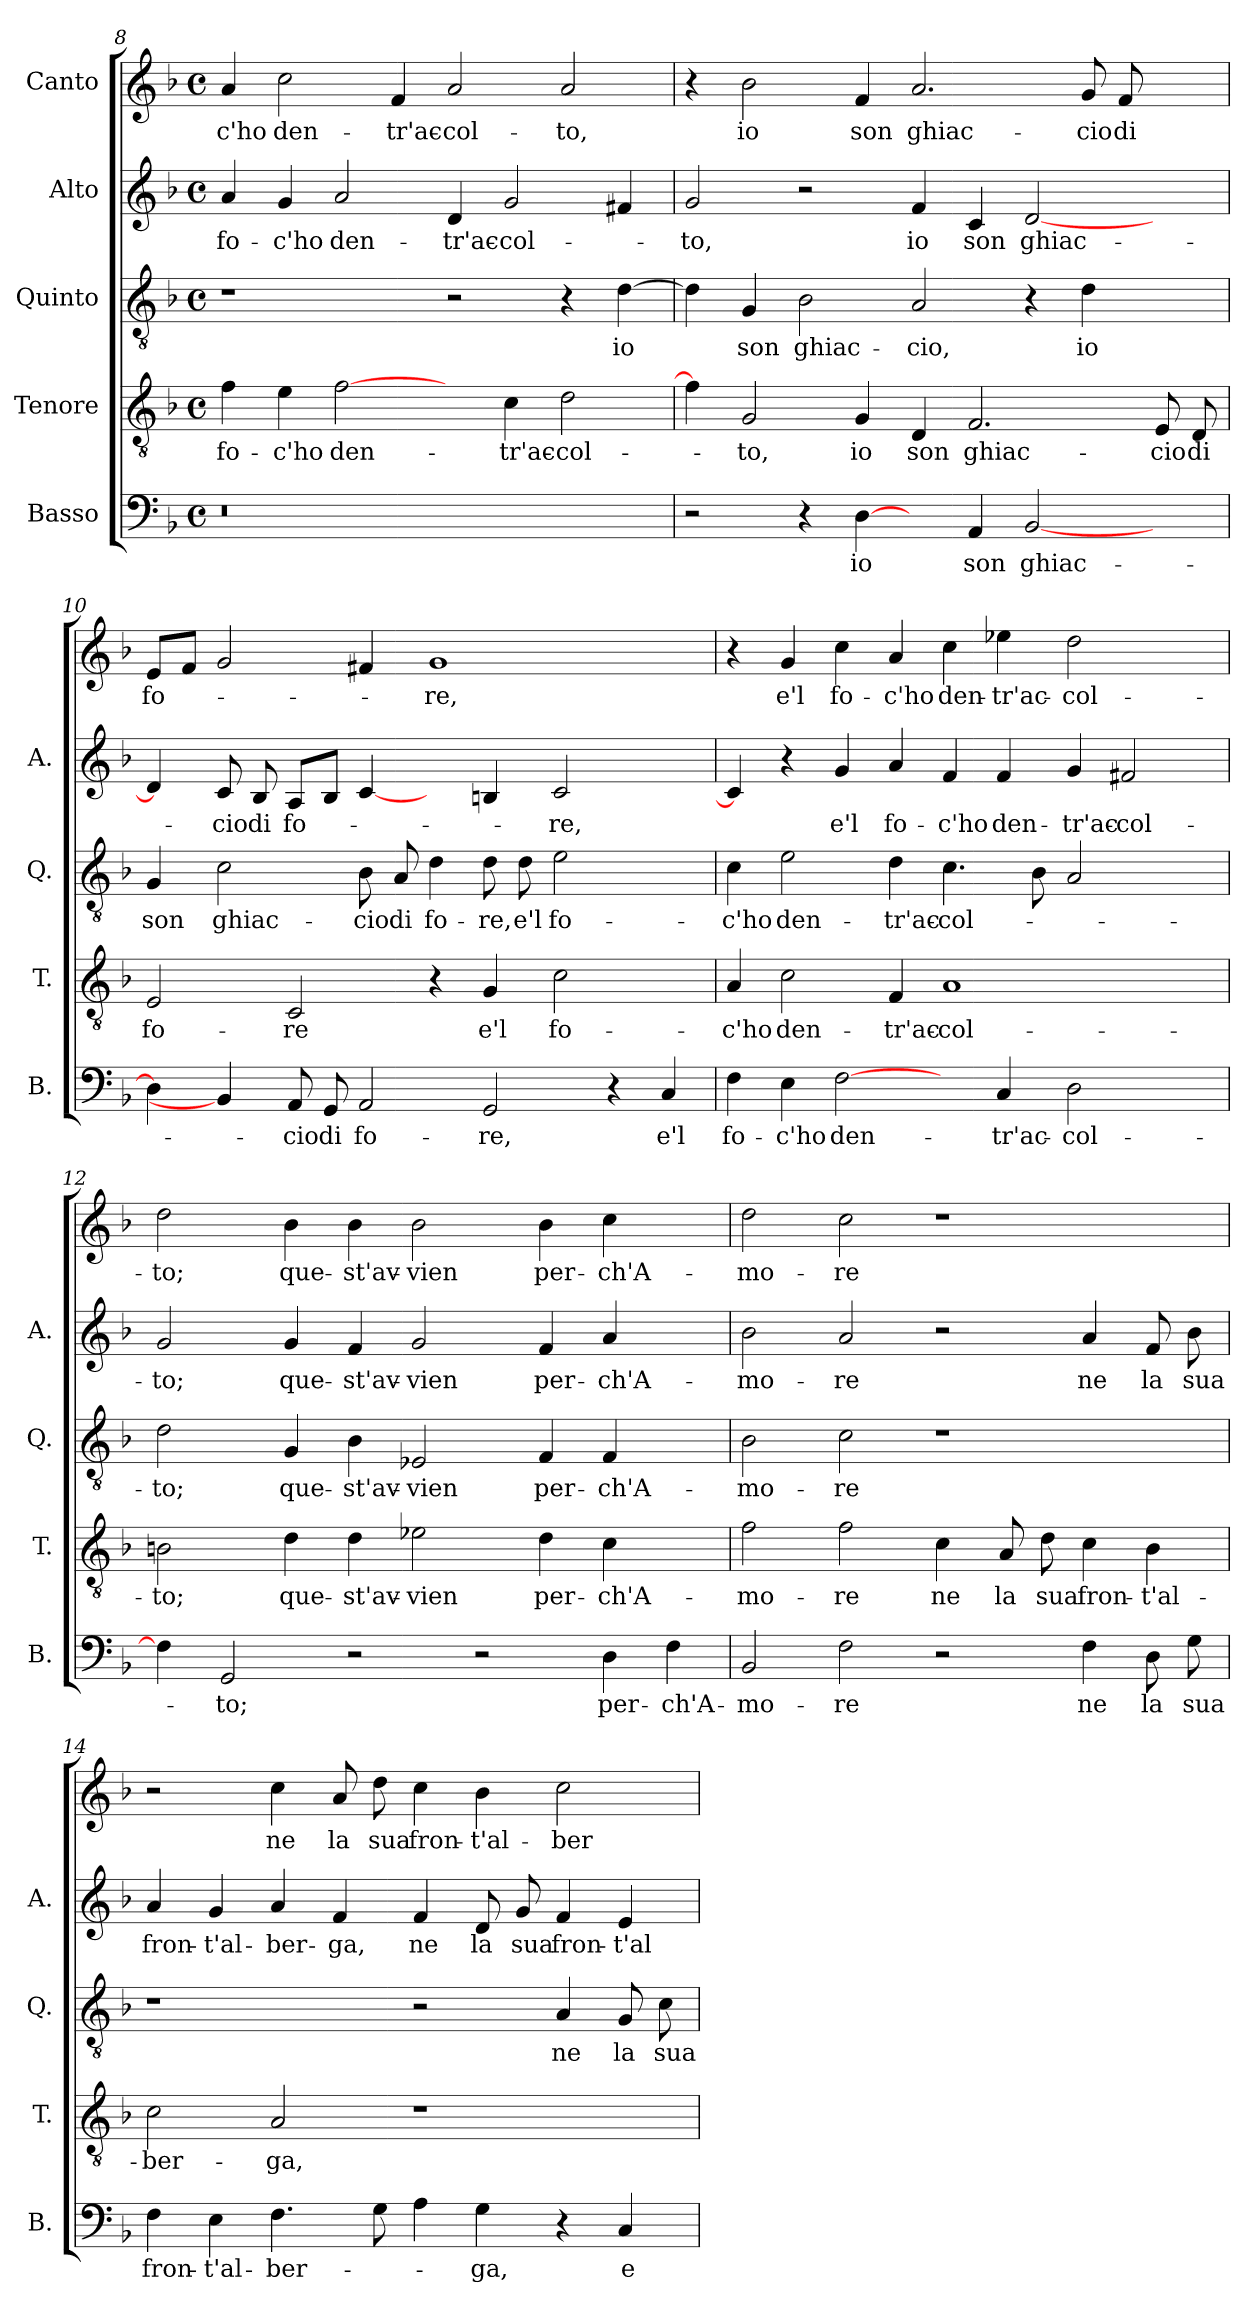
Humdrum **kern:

**kern	**text	**kern	**text	**kern	**text	**kern	**text	**kern	**text
*part5	*part5	*part4	*part4	*part3	*part3	*part2	*part2	*part1	*part1
*staff5	*staff5	*staff4	*staff4	*staff3	*staff3	*staff2	*staff2	*staff1	*staff1
*I"Basso	*	*I"Tenore	*	*I"Quinto	*	*I"Alto	*	*I"Canto	*
*I'B.	*	*I'T.	*	*I'Q.	*	*I'A.	*	*	*
*clefF4	*	*clefGv2	*	*clefGv2	*	*clefG2	*	*clefG2	*
*k[b-]	*	*k[b-]	*	*k[b-]	*	*k[b-]	*	*k[b-]	*
*F:	*	*F:	*	*F:	*	*F:	*	*F:	*
*M4/4	*	*M4/4	*	*M4/4	*	*M4/4	*	*M4/4	*
*met(c)	*	*met(c)	*	*met(c)	*	*met(c)	*	*met(c)	*
=8	=8	=8	=8	=8	=8	=8	=8	=8	=8
!LO:N:vis=0	!	!	!	!	!	!	!	!	!
1r	.	4f\	fo-	1r	.	4a/	fo-	4a/	-c'ho
.	.	4e\	-c'ho	.	.	4g/	-c'ho	2cc\	den-
.	.	[2f\	den-	.	.	2a/	den-	.	.
.	.	.	.	.	.	.	.	4f/	-tr'ac-
1ryy	.	4ryy	.	2r	.	4d/	-tr'ac-	2a/	-col-
.	.	4c\	-tr'ac-	.	.	2g/	-col-	.	.
.	.	2d\	-col-	4r	.	.	.	2a/	-to,
.	.	.	.	[4d\	io	4f#X/	.	.	.
=9	=9	=9	=9	=9	=9	=9	=9	=9	=9
2r	.	4f\]	.	4d\]	.	2g/	-to,	4r	.
.	.	2G/	-to,	4G/	son	.	.	2b-\	io
4r	.	.	.	2B-\	ghiac-	2r	.	.	.
[4D\	io	4G/	io	.	.	.	.	4f/	son
4ryy	.	4D/	son	2A/	-cio,	4f/	io	2.a/	ghiac-
4AA/	son	2.F/	ghiac-	.	.	4c/	son	.	.
[2BB-/	ghiac-	.	.	4r	.	[2d/	ghiac-	.	.
.	.	.	.	4d\	io	.	.	8g/	-cio
.	.	.	.	.	.	.	.	8f/	di
4ryy	.	8E/	-cio	4ryy	.	4ryy	.	4ryy	.
.	.	8D/	di	.	.	.	.	.	.
=10	=10	=10	=10	=10	=10	=10	=10	=10	=10
4D\]	.	2E/	fo-	4G/	son	4d/]	.	8e/L	fo-
.	.	.	.	.	.	.	.	8f/J	.
4BB-/]	.	.	.	2c\	ghiac-	8c/	-cio	2g/	.
.	.	.	.	.	.	8B-/	di	.	.
8AA/	-cio	2C/	-re	.	.	8A/L	fo-	.	.
8GG/	di	.	.	.	.	8B-/J	.	.	.
2AA/	fo-	.	.	8B-\	-cio	[4c/	.	4f#X/	.
.	.	.	.	8A/	di	.	.	.	.
.	.	4r	.	4d\	fo-	4ryy	.	1g/	-re,
2GG/	-re,	4G/	e'l	8d\	-re,	4Bn/	.	.	.
.	.	.	.	8d\	e'l	.	.	.	.
.	.	2c\	fo-	2e\	fo-	2c/	-re,	.	.
4r	.	.	.	.	.	.	.	.	.
4C/	e'l	4ryy	.	4ryy	.	4ryy	.	4ryy	.
=11	=11	=11	=11	=11	=11	=11	=11	=11	=11
4F\	fo-	4A/	-c'ho	4c\	-c'ho	4c/]	.	4r	.
4E\	-c'ho	2c\	den-	2e\	den-	4r	.	4g/	e'l
[2F\	den-	.	.	.	.	4g/	e'l	4cc\	fo-
.	.	4F/	-tr'ac-	4d\	-tr'ac-	4a/	fo-	4a/	-c'ho
4ryy	.	1A/	-col-	4.c\	-col-	4f/	-c'ho	4cc\	den-
4C/	-tr'ac-	.	.	.	.	4f/	den-	4ee-X\	-tr'ac-
.	.	.	.	8B-\	.	.	.	.	.
2D\	-col-	.	.	2A/	.	4g/	-tr'ac-	2dd\	-col-
.	.	.	.	.	.	2f#X/	-col-	.	.
4ryy	.	4ryy	.	4ryy	.	.	.	4ryy	.
=12	=12	=12	=12	=12	=12	=12	=12	=12	=12
4F\]	.	2Bn\	-to;	2d\	-to;	2g/	-to;	2dd\	-to;
2GG/	-to;	.	.	.	.	.	.	.	.
.	.	4d\	que-	4G/	que-	4g/	que-	4b-\	que-
2r	.	4d\	-st'av-	4B-\	-st'av-	4f/	-st'av-	4b-\	-st'av-
.	.	2e-X\	-vien	2E-X/	-vien	2g/	-vien	2b-\	-vien
2r	.	.	.	.	.	.	.	.	.
.	.	4d\	per-	4F/	per-	4f/	per-	4b-\	per-
4D\	per-	4c\	-ch'A-	4F/	-ch'A-	4a/	-ch'A-	4cc\	-ch'A-
4F\	-ch'A-	4ryy	.	4ryy	.	4ryy	.	4ryy	.
=13	=13	=13	=13	=13	=13	=13	=13	=13	=13
2BB-/	-mo-	2f\	-mo-	2B-\	-mo-	2b-\	-mo-	2dd\	-mo-
2F\	-re	2f\	-re	2c\	-re	2a/	-re	2cc\	-re
2r	.	4c\	ne	1r	.	2r	.	1r	.
.	.	8A/	la	.	.	.	.	.	.
.	.	8d\	sua	.	.	.	.	.	.
4F\	ne	4c\	fron-	.	.	4a/	ne	.	.
8D\	la	4B-\	-t'al-	.	.	8f/	la	.	.
8G\	sua	.	.	.	.	8b-\	sua	.	.
=14	=14	=14	=14	=14	=14	=14	=14	=14	=14
4F\	fron-	2c\	-ber-	1r	.	4a/	fron-	2r	.
4E\	-t'al-	.	.	.	.	4g/	-t'al-	.	.
4.F\	-ber-	2A/	-ga,	.	.	4a/	-ber-	4cc\	ne
.	.	.	.	.	.	4f/	-ga,	8a/	la
8G\	.	.	.	.	.	.	.	8dd\	sua
4A\	.	1r	.	2r	.	4f/	ne	4cc\	fron-
4G\	-ga,	.	.	.	.	8d/	la	4b-\	-t'al-
.	.	.	.	.	.	8g/	sua	.	.
4r	.	.	.	4A/	ne	4f/	fron-	2cc\	-ber-
4C/	e	.	.	8G/	la	4e/	-t'al-	.	.
.	.	.	.	8c\	sua	.	.	.	.
=	=	=	=	=	=	=	=	=	=
*-	*-	*-	*-	*-	*-	*-	*-	*-	*-
